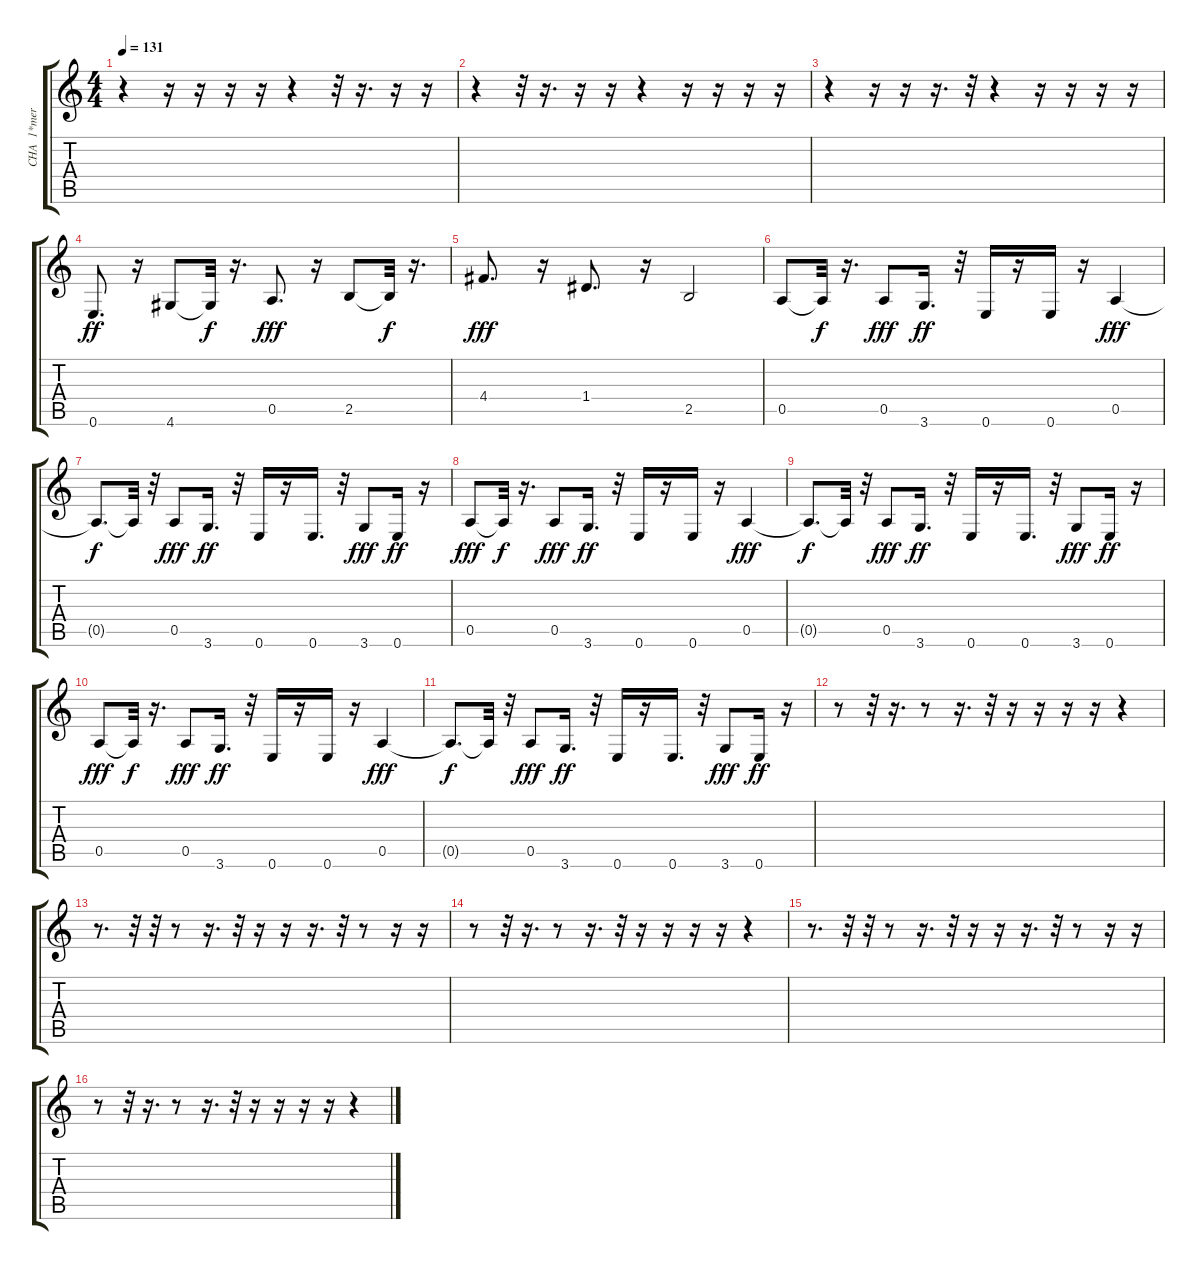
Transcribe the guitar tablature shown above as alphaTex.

\track ("CHA  1*merged" "CHA  1*mer") {instrument electricbassfinger}
\staff {score tabs}
\tuning (E4 B3 G3 D3 A2 E2) {hide}
\ts (4 4)
\tempo 131
\clef g2
\ks c
r.4{dy ff} r.16 r.16 r.16 r.16 r.4 r.32 r.16{d} r.16 r.16 |
r.4 r.32 r.16{d} r.16 r.16 r.4 r.16 r.16 r.16 r.16 |
r.4 r.16 r.16 r.16{d} r.32 r.4 r.16 r.16 r.16 r.16 |
0.6.8{d} r.16 4.6.8 4.6{t}.32{dy f} r.16{d} 0.5.8{d dy fff} r.16 2.5.8 2.5{t}.32{dy f} r.16{d} |
4.4.8{d dy fff} r.16 1.4.8{d} r.16 2.5.2 |
0.5.8 0.5{t}.32{dy f} r.16{d} 0.5.8{dy fff} 3.6.16{d dy ff} r.32 0.6.16 r.16 0.6.16 r.16 0.5.4{dy fff} |
0.5{t}.8{d dy f} 0.5{t}.32 r.32 0.5.8{dy fff} 3.6.16{d dy ff} r.32 0.6.16 r.16 0.6.16{d} r.32 3.6.8{dy fff} 0.6.16{dy ff} r.16 |
0.5.8{dy fff} 0.5{t}.32{dy f} r.16{d} 0.5.8{dy fff} 3.6.16{d dy ff} r.32 0.6.16 r.16 0.6.16 r.16 0.5.4{dy fff} |
0.5{t}.8{d dy f} 0.5{t}.32 r.32 0.5.8{dy fff} 3.6.16{d dy ff} r.32 0.6.16 r.16 0.6.16{d} r.32 3.6.8{dy fff} 0.6.16{dy ff} r.16 |
0.5.8{dy fff} 0.5{t}.32{dy f} r.16{d} 0.5.8{dy fff} 3.6.16{d dy ff} r.32 0.6.16 r.16 0.6.16 r.16 0.5.4{dy fff} |
0.5{t}.8{d dy f} 0.5{t}.32 r.32 0.5.8{dy fff} 3.6.16{d dy ff} r.32 0.6.16 r.16 0.6.16{d} r.32 3.6.8{dy fff} 0.6.16{dy ff} r.16 |
r.8 r.32 r.16{d} r.8 r.16{d} r.32 r.16 r.16 r.16 r.16 r.4 |
r.8{d} r.32 r.32 r.8 r.16{d} r.32 r.16 r.16 r.16{d} r.32 r.8 r.16 r.16 |
r.8 r.32 r.16{d} r.8 r.16{d} r.32 r.16 r.16 r.16 r.16 r.4 |
r.8{d} r.32 r.32 r.8 r.16{d} r.32 r.16 r.16 r.16{d} r.32 r.8 r.16 r.16 |
r.8 r.32 r.16{d} r.8 r.16{d} r.32 r.16 r.16 r.16 r.16 r.4
